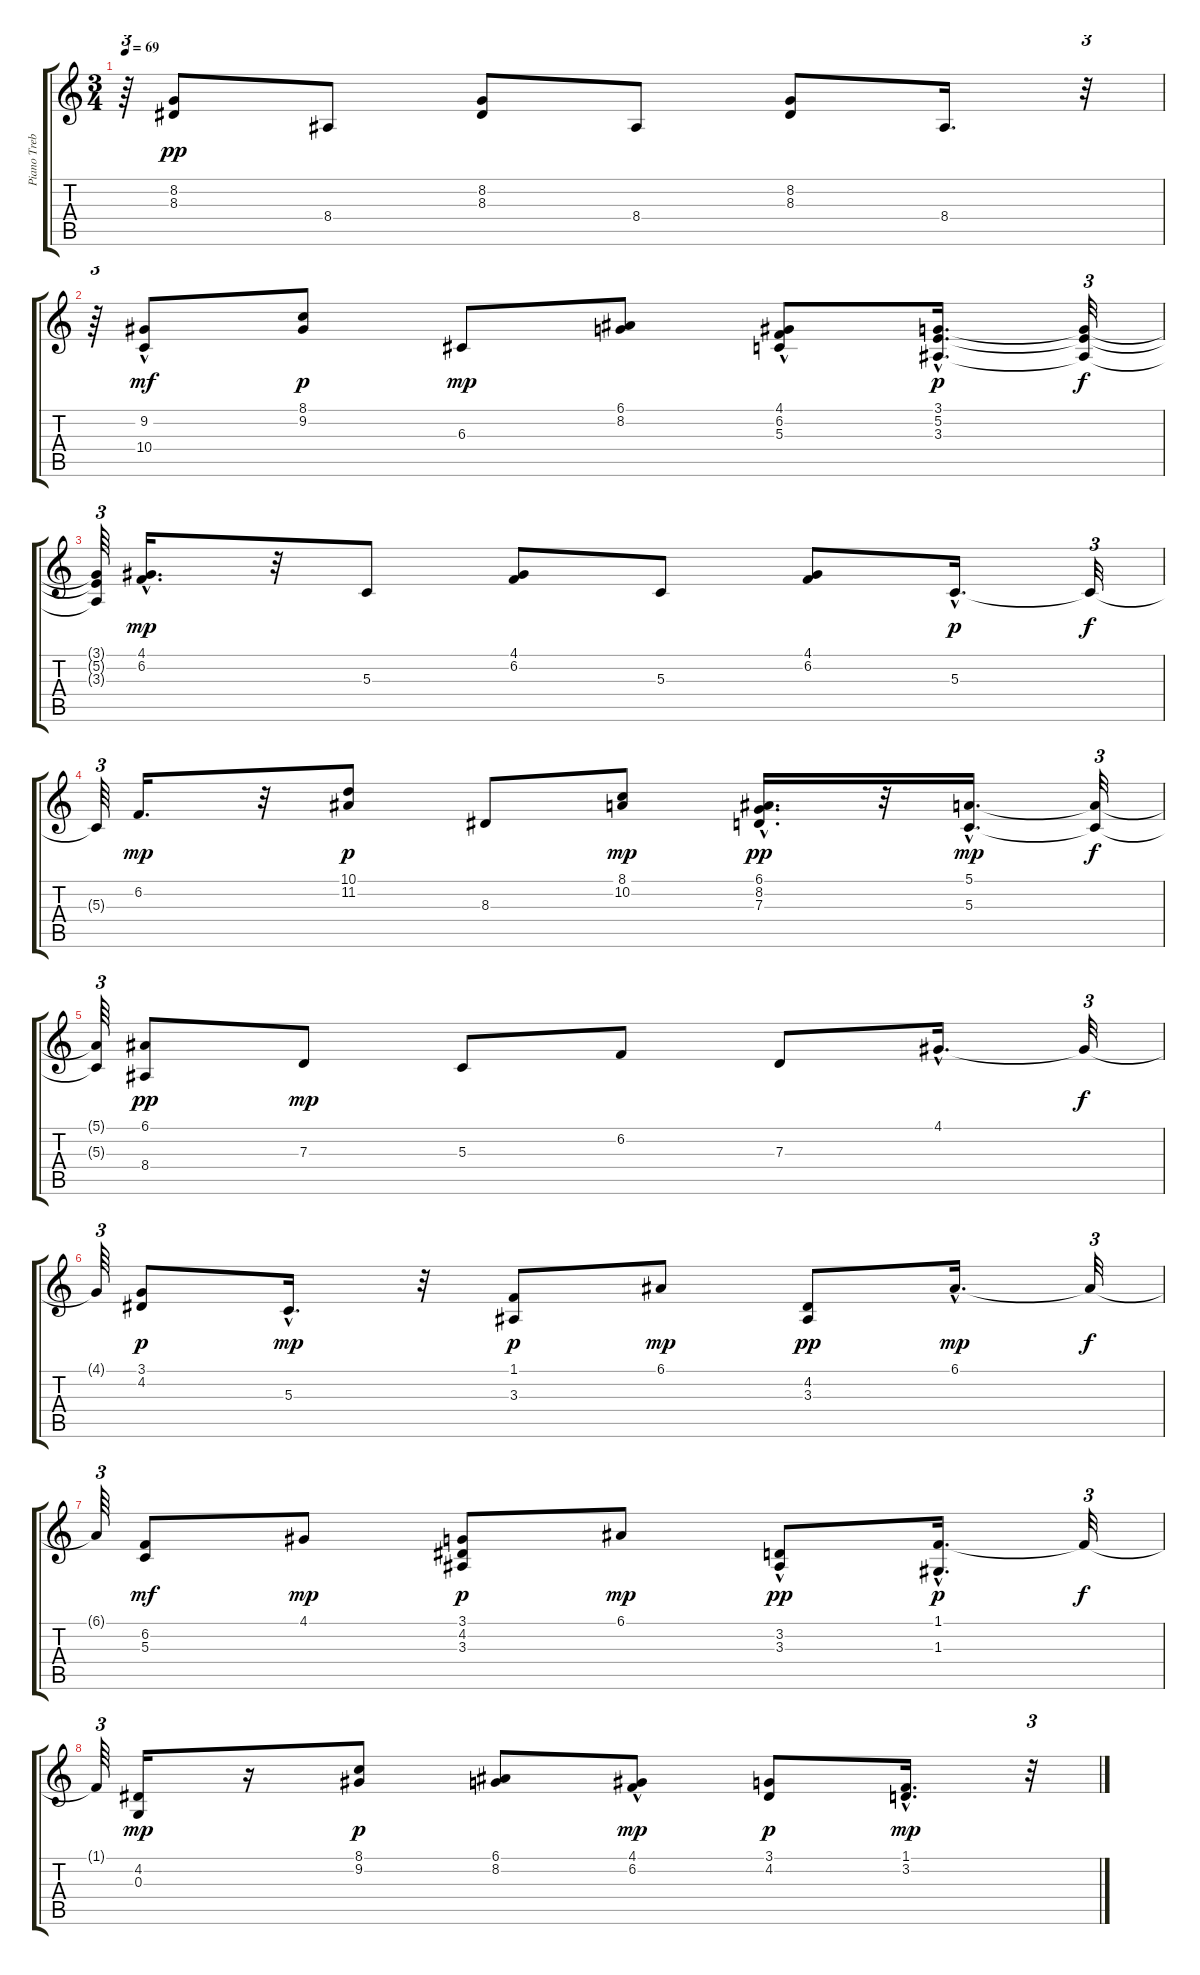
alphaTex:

\track ("Piano Treble        " "Piano Treb") {instrument acousticgrandpiano}
\staff {score tabs}
\tuning (E4 B3 G3 D3 A2 E2) {hide}
\ts (3 4)
\tempo 69
\clef g2
\ks c
r.64{tu (3 2) dy p} (8.2 8.3).8{dy pp} 8.4.8 (8.2 8.3).8 8.4.8 (8.2 8.3).8 8.4.16{d} r.32{tu (3 2)} |
r.64{tu (3 2)} (9.2{hac} 10.4).8{dy mf} (8.1 9.2).8{dy p} 6.3.8{dy mp} (6.1 8.2).8 (4.1 6.2{hac} 5.3{hac}).8 (3.1{hac} 5.2{hac} 3.3{hac}).16{d dy p} (3.1{t} 5.2{t} 3.3{t}).32{tu (3 2) dy f} |
(3.1{t} 5.2{t} 3.3{t}).64{tu (3 2)} (4.1{hac} 6.2{hac}).16{d dy mp} r.32 5.3.8 (4.1 6.2).8 5.3.8 (4.1 6.2).8 5.3{hac}.16{d dy p} 5.3{t}.32{tu (3 2) dy f} |
5.3{t}.64{tu (3 2)} 6.2.16{d dy mp} r.32 (10.1 11.2).8{dy p} 8.3.8 (8.1 10.2).8{dy mp} (6.1{hac} 8.2{hac} 7.3{hac}).16{d dy pp} r.32 (5.1{hac} 5.3{hac}).16{d dy mp} (5.1{t} 5.3{t}).32{tu (3 2) dy f} |
(5.1{t} 5.3{t}).64{tu (3 2)} (6.1 8.4).8{dy pp} 7.3.8{dy mp} 5.3.8 6.2.8 7.3.8 4.1{hac}.16{d} 4.1{t}.32{tu (3 2) dy f} |
4.1{t}.64{tu (3 2)} (3.1 4.2).8{dy p} 5.3{hac}.16{d dy mp} r.32 (1.1 3.3).8{dy p} 6.1.8{dy mp} (4.2 3.3).8{dy pp} 6.1{hac}.16{d dy mp} 6.1{t}.32{tu (3 2) dy f} |
6.1{t}.64{tu (3 2)} (6.2 5.3).8{dy mf} 4.1.8{dy mp} (3.1 4.2 3.3).8{dy p} 6.1.8{dy mp} (3.2 3.3{hac}).8{dy pp} (1.1{hac} 1.3{hac}).16{d dy p} 1.1{t}.32{tu (3 2) dy f} |
1.1{t}.64{tu (3 2)} (4.2 0.3).16{dy mp} r.16 (8.1 9.2).8{dy p} (6.1 8.2).8 (4.1 6.2{hac}).8{dy mp} (3.1 4.2).8{dy p} (1.1{hac} 3.2).16{d dy mp} r.32{tu (3 2)}
